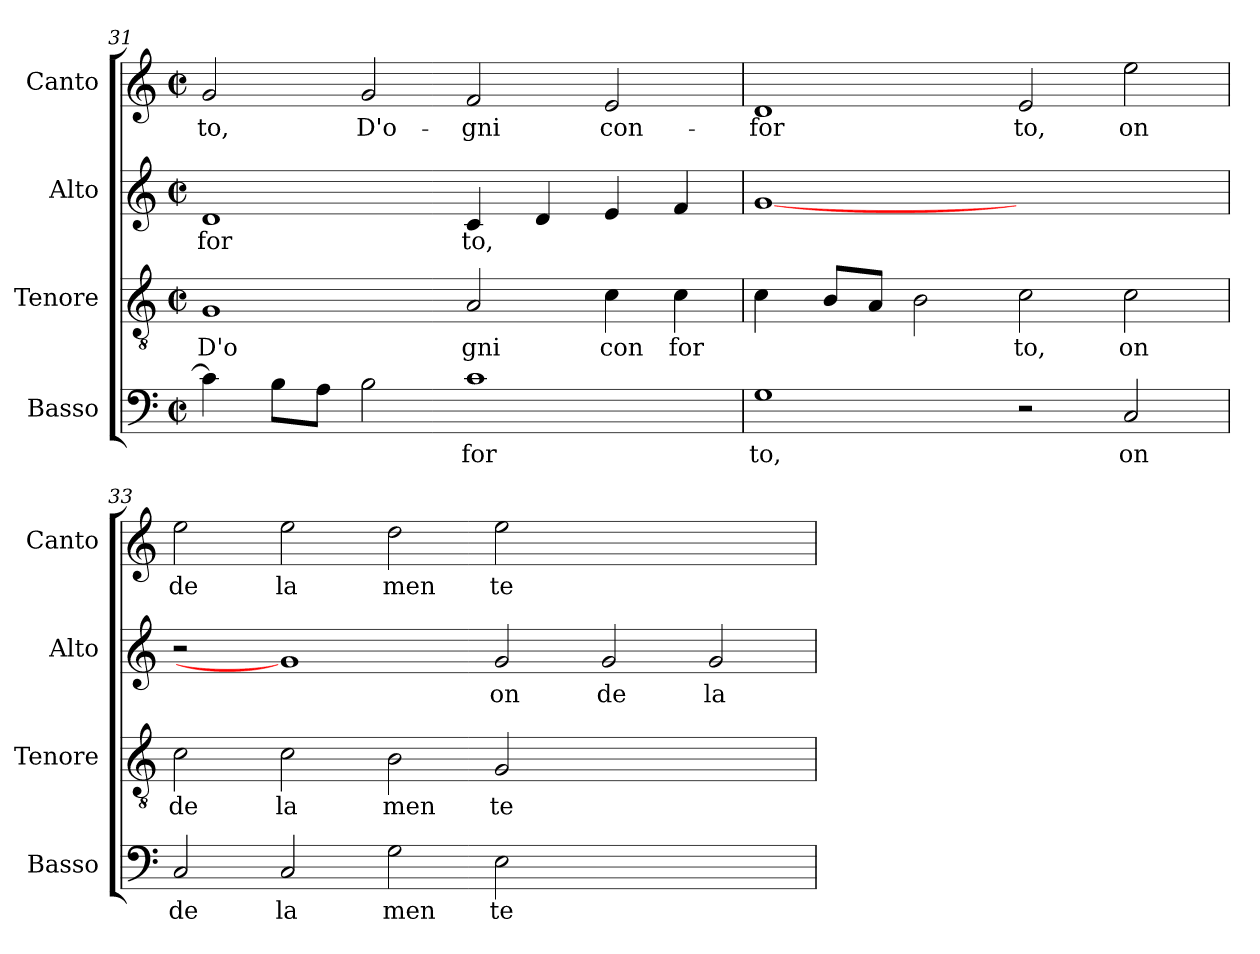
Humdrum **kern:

**kern	**text	**kern	**text	**kern	**text	**kern	**text
*part4	*part4	*part3	*part3	*part2	*part2	*part1	*part1
*staff4	*staff4	*staff3	*staff3	*staff2	*staff2	*staff1	*staff1
*I"Basso	*	*I"Tenore	*	*I"Alto	*	*I"Canto	*
*I'Basso	*	*I'Tenore	*	*I'Alto	*	*I'Canto	*
*clefF4	*	*clefGv2	*	*clefG2	*	*clefG2	*
*k[]	*	*k[]	*	*k[]	*	*k[]	*
*C:	*	*C:	*	*C:	*	*C:	*
*M2/2	*	*M2/2	*	*M2/2	*	*M2/2	*
*met(c|)	*	*met(c|)	*	*met(c|)	*	*met(c|)	*
=31	=31	=31	=31	=31	=31	=31	=31
!	!LO:LY:b:cj	!	!LO:LY:b:cj	!	!LO:LY:b:cj	!	!LO:LY:b:cj
4c\]	.	1G	D'o	1d	for	2g/	-to,
!	!LO:LY:b:cj	!	!	!	!	!	!
8B\L	.	.	.	.	.	.	.
!	!LO:LY:b:cj	!	!	!	!	!	!
8A\J	.	.	.	.	.	.	.
!	!LO:LY:b:cj	!	!	!	!	!	!LO:LY:b:cj
2B\	.	.	.	.	.	2g/	D'o-
!	!LO:LY:b:cj	!	!LO:LY:b:cj	!	!LO:LY:b:cj	!	!LO:LY:b:cj
1c	for	2A/	gni	4c/	to,	2f/	-gni
!	!	!	!	!	!LO:LY:b:cj	!	!
.	.	.	.	4d/	.	.	.
!	!	!	!LO:LY:b:cj	!	!LO:LY:b:cj	!	!LO:LY:b:cj
.	.	4c\	con	4e/	.	2e/	con-
!	!	!	!LO:LY:b:cj	!	!LO:LY:b:cj	!	!
.	.	4c\	for	4f/	.	.	.
!!LO:LB:g=z
=32	=32	=32	=32	=32	=32	=32	=32
!	!LO:LY:b:cj	!	!LO:LY:b:cj	!	!LO:LY:b:cj	!	!LO:LY:b:cj
1G	to,	4c\	.	[1g	.	1d	-for
!	!	!	!LO:LY:b:cj	!	!	!	!
.	.	8B/L	.	.	.	.	.
!	!	!	!LO:LY:b:cj	!	!	!	!
.	.	8A/J	.	.	.	.	.
!	!	!	!LO:LY:b:cj	!	!	!	!
.	.	2B\	.	.	.	.	.
!	!	!	!LO:LY:b:cj	!	!	!	!LO:LY:b:cj
2r	.	2c\	to,	1ryy	.	2e/	to,
!	!LO:LY:b:cj	!	!LO:LY:b:cj	!	!	!	!LO:LY:b:cj
2C/	on	2c\	on	.	.	2ee\	on
=33	=33	=33	=33	=33	=33	=33	=33
!	!LO:LY:b:cj	!	!LO:LY:b:cj	!	!	!	!LO:LY:b:cj
2C/	de	2c\	de	2r	.	2ee\	de
!	!LO:LY:b:cj	!	!LO:LY:b:cj	!	!	!	!LO:LY:b:cj
2C/	la	2c\	la	1g]	.	2ee\	la
!	!LO:LY:b:cj	!	!LO:LY:b:cj	!	!	!	!LO:LY:b:cj
2G\	men	2B\	men	.	.	2dd\	men
!	!LO:LY:b:cj	!	!LO:LY:b:cj	!	!LO:LY:b:cj	!	!LO:LY:b:cj
2E\	te	2G/	te	2g/	on	2ee\	te
!	!	!	!	!	!LO:LY:b:cj	!	!
1ryy	.	1ryy	.	2g/	de	1ryy	.
!	!	!	!	!	!LO:LY:b:cj	!	!
.	.	.	.	2g/	la	.	.
=	=	=	=	=	=	=	=
*-	*-	*-	*-	*-	*-	*-	*-
